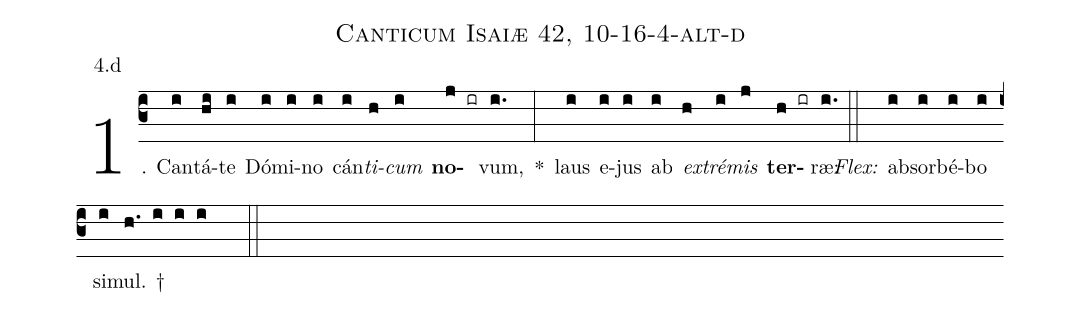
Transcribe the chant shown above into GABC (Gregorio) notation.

name: Canticum Isaiæ 42, 10-16-4-alt-d;
annotation: 4.d;
%%
(c3)1. Can(i)tá(hi)te(i) Dó(i)mi(i)no(i) cán(i)<i>ti</i>(h)<i>cum</i>(i) <b>no</b>(j ir)vum,(i.) *(:) laus(i) e(i)jus(i) ab(i) <i>ex</i>(h)<i>tré</i>(i)<i>mis</i>(j) <b>ter</b>(h ir)ræ:(i.) (::)
<i>Flex:</i>()  ab(i)sor(i)bé(i)bo(i) si(i)mul. †(h. i i i  ::)
